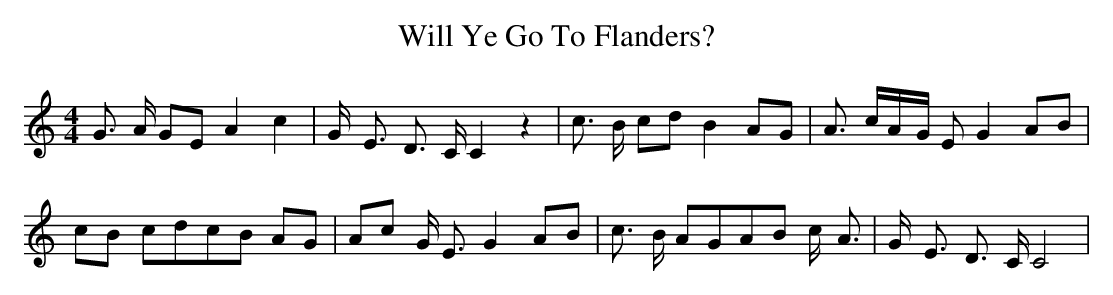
X:1
T:Will Ye Go To Flanders?
M:4/4
L:1/8
K:C
 G3/2 A/2 GE A2 c2| G/2- E3/2 D3/2 C/2 C2 z2| c3/2 B/2 cd B2A-G| A3/2- c/2A/2-G/2 E G2A-B|\
 cB cdc-B AG| Ac G/2 E3/2 G2A-B| c3/2 B/2 AGA-B c/2- A3/2| G/2- E3/2 D3/2 C/2 C4|\
